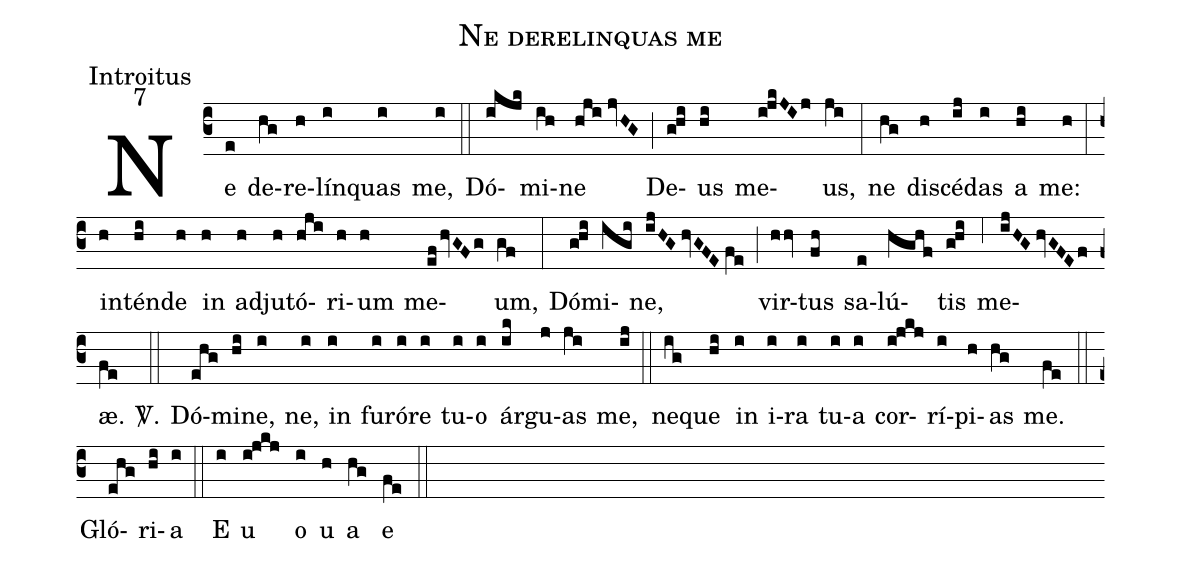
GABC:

name:Ne derelinquas me;
office-part:Introitus;
mode:7;
%%
(c3) Ne(e) de(hg)re(h)lín(i)quas(i) me,(i) (::) Dó(ikjk)mi(ih)ne(hji//jvHG) (;) De(g!hi)us(hi) me(i!jkJIj)us,(ji) (:) ne(hg) di(h)scé(ij)das(i) a(hi) me:(h) (:) in(h)tén(hi)de(h) in(h) ad(h)ju(h)tó(hji)ri(h)um(h) me(ef/hvGFg)um,(gf) (:) Dó(g!hi)mi(igi)ne,(ijHG//hvGFE//fe) (;) vir(hhv)tus(fh) sa(e)lú(hghf)tis(g!hi) (;6) me(ijHG//hvGFEf)æ.(fe) <sp>V/</sp>.(::) Dó(ehg)mi(hi)ne,(i) ne,(i) in(i) fu(i)ró(i)re(i) tu(i)o(i) ár(ik)gu(j)as(ji) me,(ij) (::) ne(ig)que(hi) in(i) i(i)ra(i) tu(i)a(i) cor(i!jkj)rí(i)pi(h)as(hg) me.(fe) (::) Gló(ehg)ri(hi)a(i) (::) E(i) u(i!jkj) o(i) u(h) a(hg) e(fe) (::)
